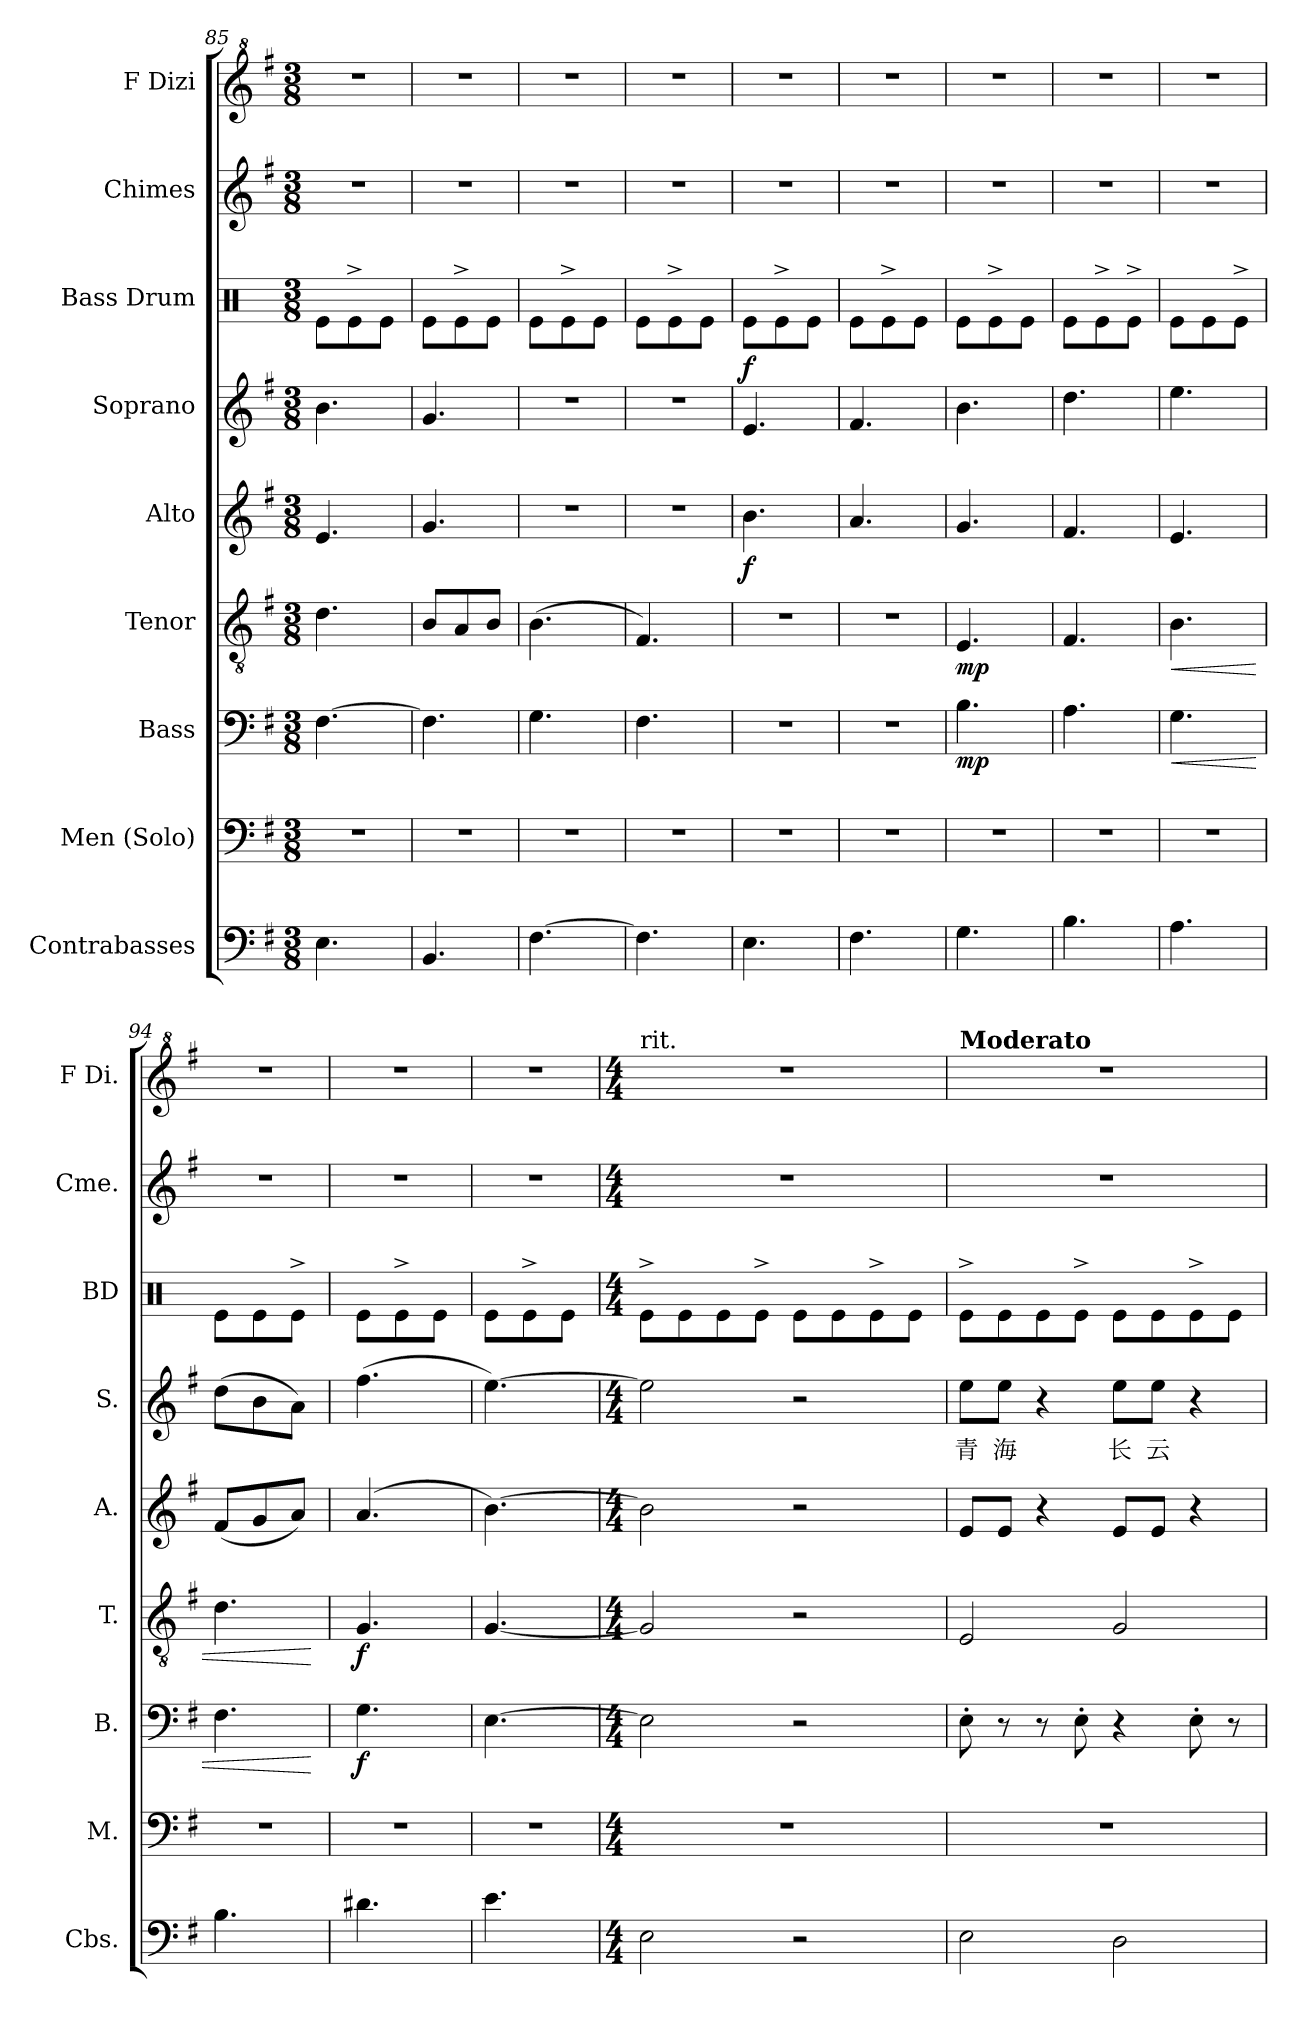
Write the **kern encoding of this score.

**kern	**kern	**kern	**dynam	**kern	**dynam	**kern	**dynam	**kern	**text	**dynam	**kern	**kern	**kern
*part9	*part8	*part7	*part7	*part6	*part6	*part5	*part5	*part4	*part4	*part4	*part3	*part2	*part1
*staff9	*staff8	*staff7	*staff7	*staff6	*staff6	*staff5	*staff5	*staff4	*staff4	*staff4	*staff3	*staff2	*staff1
*I"Contrabasses	*I"Men (Solo)	*I"Bass	*	*I"Tenor	*	*I"Alto	*	*I"Soprano	*	*	*I"Bass Drum	*I"Chimes	*I"F Dizi
*I'Cbs.	*I'M.	*I'B.	*	*I'T.	*	*I'A.	*	*I'S.	*	*	*I'BD	*I'Cme.	*I'F Di.
*clefF4	*clefF4	*clefF4	*	*clefGv2	*	*clefG2	*	*clefG2	*	*	*clefX	*clefG2	*clefG^2
*ITrd7c12	*	*	*	*	*	*	*	*	*	*	*	*	*ITrd-7c-12
*k[f#]	*k[f#]	*k[f#]	*	*k[f#]	*	*k[f#]	*	*k[f#]	*	*	*k[]	*k[f#]	*k[f#]
*M3/8	*M3/8	*M3/8	*	*M3/8	*	*M3/8	*	*M3/8	*	*	*M3/8	*M3/8	*M3/8
=85	=85	=85	=85	=85	=85	=85	=85	=85	=85	=85	=85	=85	=85
4.EE\	4.r	[4.F#\	.	4.d\	.	4.e/	.	4.b\	.	.	8Re\L	4.r	4.r
.	.	.	.	.	.	.	.	.	.	.	8Re^\	.	.
.	.	.	.	.	.	.	.	.	.	.	8Re\J	.	.
=86	=86	=86	=86	=86	=86	=86	=86	=86	=86	=86	=86	=86	=86
4.BBB/	4.r	4.F#\]	.	8B/L	.	4.g/	.	4.g/	.	.	8Re\L	4.r	4.r
.	.	.	.	8A/	.	.	.	.	.	.	8Re^\	.	.
.	.	.	.	8B/J	.	.	.	.	.	.	8Re\J	.	.
=87	=87	=87	=87	=87	=87	=87	=87	=87	=87	=87	=87	=87	=87
[4.FF#\	4.r	4.G\	.	(4.B\	.	4.r	.	4.r	.	.	8Re\L	4.r	4.r
.	.	.	.	.	.	.	.	.	.	.	8Re^\	.	.
.	.	.	.	.	.	.	.	.	.	.	8Re\J	.	.
=88	=88	=88	=88	=88	=88	=88	=88	=88	=88	=88	=88	=88	=88
4.FF#\]	4.r	4.F#\	.	4.F#/)	.	4.r	.	4.r	.	.	8Re\L	4.r	4.r
.	.	.	.	.	.	.	.	.	.	.	8Re^\	.	.
.	.	.	.	.	.	.	.	.	.	.	8Re\J	.	.
=89	=89	=89	=89	=89	=89	=89	=89	=89	=89	=89	=89	=89	=89
!	!	!	!	!	!	!	!LO:DY:b	!	!	!LO:DY:b	!	!	!
4.EE\	4.r	4.r	.	4.r	.	4.b\	f	4.e/	.	f	8Re\L	4.r	4.r
.	.	.	.	.	.	.	.	.	.	.	8Re^\	.	.
.	.	.	.	.	.	.	.	.	.	.	8Re\J	.	.
=90	=90	=90	=90	=90	=90	=90	=90	=90	=90	=90	=90	=90	=90
4.FF#\	4.r	4.r	.	4.r	.	4.a/	.	4.f#/	.	.	8Re\L	4.r	4.r
.	.	.	.	.	.	.	.	.	.	.	8Re^\	.	.
.	.	.	.	.	.	.	.	.	.	.	8Re\J	.	.
=91	=91	=91	=91	=91	=91	=91	=91	=91	=91	=91	=91	=91	=91
!	!	!	!LO:DY:b	!	!LO:DY:b	!	!	!	!	!	!	!	!
4.GG\	4.r	4.B\	mp	4.E/	mp	4.g/	.	4.b\	.	.	8Re\L	4.r	4.r
.	.	.	.	.	.	.	.	.	.	.	8Re^\	.	.
.	.	.	.	.	.	.	.	.	.	.	8Re\J	.	.
=92	=92	=92	=92	=92	=92	=92	=92	=92	=92	=92	=92	=92	=92
4.BB\	4.r	4.A\	.	4.F#/	.	4.f#/	.	4.dd\	.	.	8Re\L	4.r	4.r
.	.	.	.	.	.	.	.	.	.	.	8Re^\	.	.
.	.	.	.	.	.	.	.	.	.	.	8Re^\J	.	.
!!LO:LB:g=z
=93	=93	=93	=93	=93	=93	=93	=93	=93	=93	=93	=93	=93	=93
!	!	!	!LO:HP:b	!	!LO:HP:b	!	!	!	!	!	!	!	!
4.AA\	4.r	4.G\	<	4.B\	<	4.e/	.	4.ee\	.	.	8Re\L	4.r	4.r
.	.	.	.	.	.	.	.	.	.	.	8Re\	.	.
.	.	.	.	.	.	.	.	.	.	.	8Re^\J	.	.
=94	=94	=94	=94	=94	=94	=94	=94	=94	=94	=94	=94	=94	=94
4.BB\	4.r	4.F#\	.	4.d\	.	(8f#/L	.	(8dd\L	.	.	8Re\L	4.r	4.r
.	.	.	.	.	.	8g/	.	8b\	.	.	8Re\	.	.
.	.	.	.	.	.	8a/J)	.	8a\J)	.	.	8Re^\J	.	.
.	.	.	[	.	[	.	.	.	.	.	.	.	.
=95	=95	=95	=95	=95	=95	=95	=95	=95	=95	=95	=95	=95	=95
!	!	!	!LO:DY:b	!	!LO:DY:b	!	!	!	!	!	!	!	!
4.D#X\	4.r	4.G\	f	4.G/	f	(4.a/	.	(4.ff#\	.	.	8Re\L	4.r	4.r
.	.	.	.	.	.	.	.	.	.	.	8Re^\	.	.
.	.	.	.	.	.	.	.	.	.	.	8Re\J	.	.
=96	=96	=96	=96	=96	=96	=96	=96	=96	=96	=96	=96	=96	=96
4.E\	4.r	[4.E\	.	[4.G/	.	[4.b\)	.	[4.ee\)	.	.	8Re\L	4.r	4.r
.	.	.	.	.	.	.	.	.	.	.	8Re^\	.	.
.	.	.	.	.	.	.	.	.	.	.	8Re\J	.	.
=97	=97	=97	=97	=97	=97	=97	=97	=97	=97	=97	=97	=97	=97
*M4/4	*M4/4	*M4/4	*	*M4/4	*	*M4/4	*	*M4/4	*	*	*M4/4	*M4/4	*M4/4
!	!	!	!	!	!	!	!	!	!	!	!	!	!LO:TX:a:t=rit.
2EE\	1r	2E\]	.	2G/]	.	2b\]	.	2ee\]	.	.	8Re^\L	1r	1r
.	.	.	.	.	.	.	.	.	.	.	8Re\	.	.
.	.	.	.	.	.	.	.	.	.	.	8Re\	.	.
.	.	.	.	.	.	.	.	.	.	.	8Re^\J	.	.
2r	.	2r	.	2r	.	2r	.	2r	.	.	8Re\L	.	.
.	.	.	.	.	.	.	.	.	.	.	8Re\	.	.
.	.	.	.	.	.	.	.	.	.	.	8Re^\	.	.
.	.	.	.	.	.	.	.	.	.	.	8Re\J	.	.
=98	=98	=98	=98	=98	=98	=98	=98	=98	=98	=98	=98	=98	=98
!	!	!	!	!	!	!	!	!	!	!	!	!	!LO:TX:a:B:t=Moderato
!	!	!	!	!	!	!	!	!	!LO:LY:b	!	!	!	!
2EE\	1r	8E'\	.	2E/	.	8e/L	.	8ee\L	青	.	8Re^\L	1r	1r
!	!	!	!	!	!	!	!	!	!LO:LY:b	!	!	!	!
.	.	8r	.	.	.	8e/J	.	8ee\J	海	.	8Re\	.	.
.	.	8r	.	.	.	4r	.	4r	.	.	8Re\	.	.
.	.	8E'\	.	.	.	.	.	.	.	.	8Re^\J	.	.
!	!	!	!	!	!	!	!	!	!LO:LY:b	!	!	!	!
2DD\	.	4r	.	2G/	.	8e/L	.	8ee\L	长	.	8Re\L	.	.
!	!	!	!	!	!	!	!	!	!LO:LY:b	!	!	!	!
.	.	.	.	.	.	8e/J	.	8ee\J	云	.	8Re\	.	.
.	.	8E'\	.	.	.	4r	.	4r	.	.	8Re^\	.	.
.	.	8r	.	.	.	.	.	.	.	.	8Re\J	.	.
=	=	=	=	=	=	=	=	=	=	=	=	=	=
*-	*-	*-	*-	*-	*-	*-	*-	*-	*-	*-	*-	*-	*-
